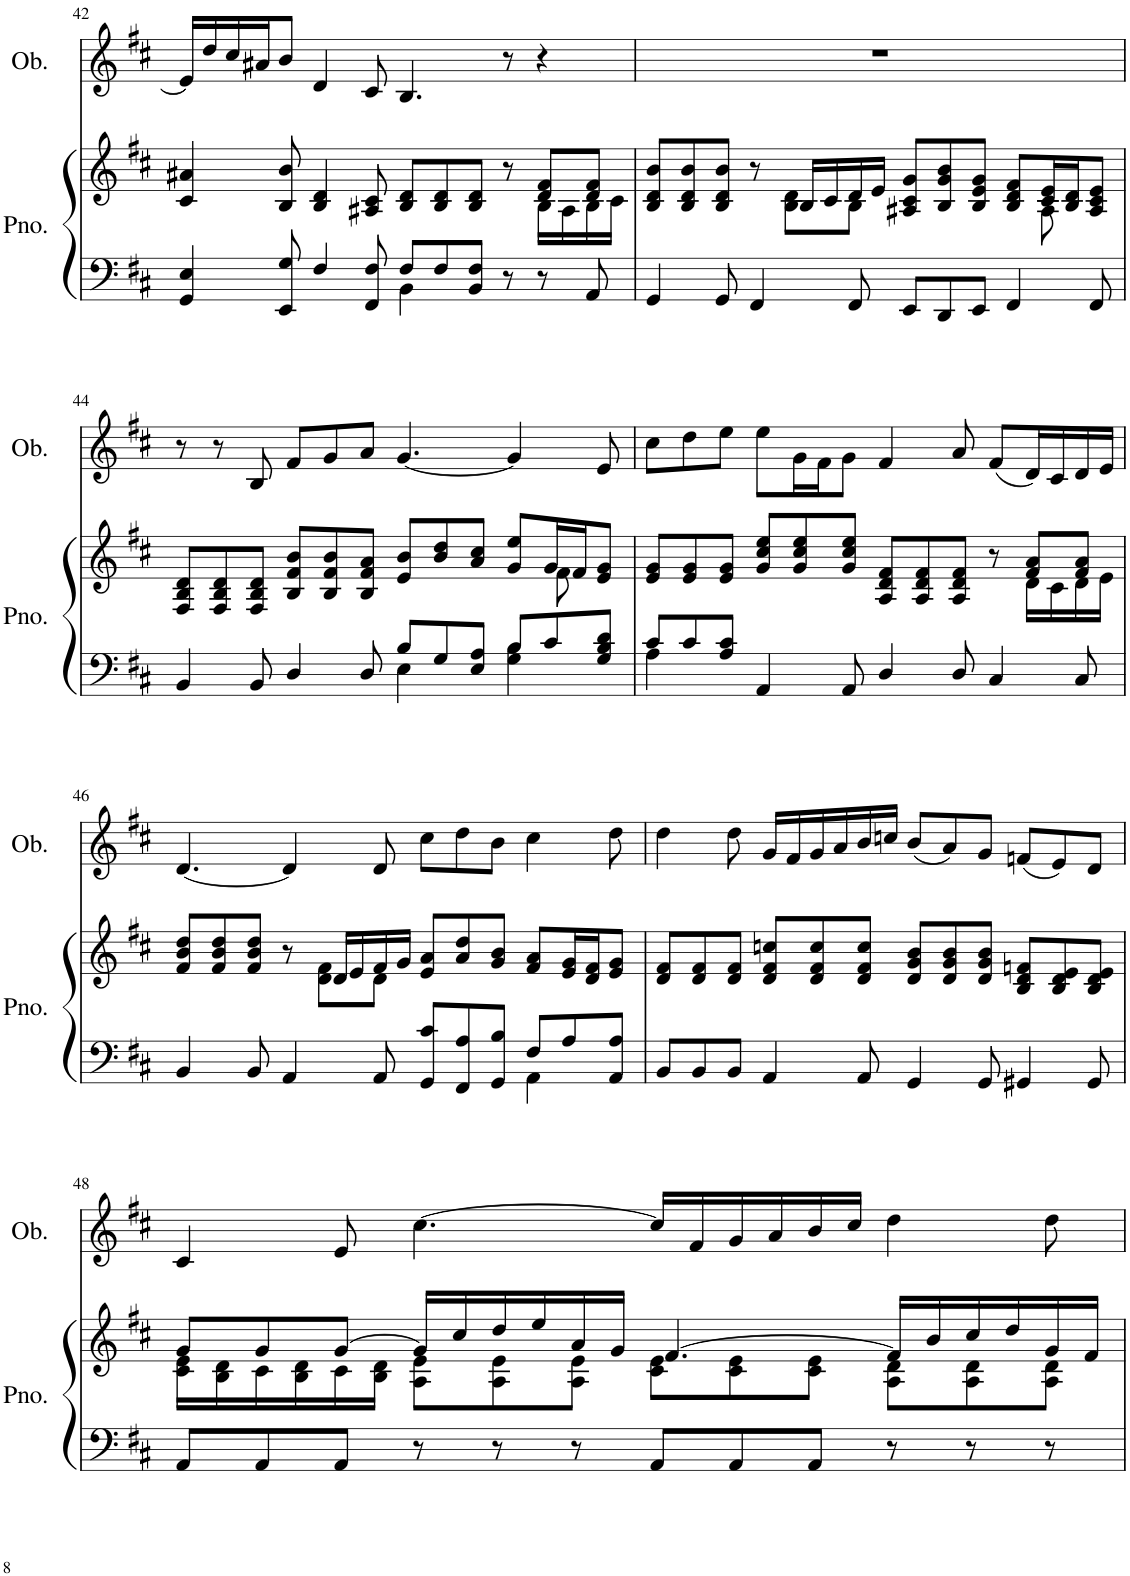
**kern	**kern	**kern
*part2	*part2	*part1
*staff3	*staff2	*staff1
*I"Piano	*	*I"Oboe
*I'Pno.	*	*I'Ob.
!!LO:PB:g=z
*clefF4	*clefG2	*clefG2
*k[f#c#]	*k[f#c#]	*k[f#c#]
*M12/8	*M12/8	*M12/8
=42	=42	=42
*^	*^	*
4GG/ 4E/	2.ryy	4c#/ 4a#X/	4ryy	16e/LL]
.	.	.	.	16dd/
.	.	.	.	16cc#/
.	.	.	.	16a#X/J
*	*	*v	*v	*
8EE/ 8G/	.	8B/ 8b/	8b/J
4F#/	.	4B/ 4d/	4d/
8FF#/ 8F#/	.	8A#X/ 8c#/	8c#/
8F#/L	4BB\	8B/ 8d/L	4.B/
8F#/	.	8B/ 8d/	.
8BB/ 8F#/J	2ryy	8B/ 8d/J	.
8r	.	8r	8r
*	*	*^	*
8r	.	16B\LL	8d/ 8f#/L	4r
.	.	16A#\	.	.
8AA/	.	16B\	8d/ 8f#/J	.
.	.	16c#\JJ	.	.
*v	*v	*	*	*
=43	=43	=43	=43
4GG/	8B/ 8d/ 8b/L	2ryy	1.r
.	8B/ 8d/ 8b/	.	.
8GG/	8B/ 8d/ 8b/J	.	.
4FF#/	8r	.	.
.	16B/LL	8B\ 8d\L	.
.	16c#/	.	.
8FF#/	16d/	8B\J	.
.	16e/JJ	.	.
8EE/L	8A#X/ 8c#/ 8g/L	2ryy	.
8DD/	8B/ 8g/ 8b/	.	.
8EE/J	8B/ 8e/ 8g/J	.	.
4FF#/	8B/ 8d/ 8f#/L	.	.
.	16c#/ 16e/L	8A#\	.
.	16B/ 16d/J	.	.
8FF#/	8A#/ 8c#/ 8e/J	8ryy	.
!!LO:LB:g=z
=44	=44	=44	=44
*^	*	*	*
4BB/	2.ryy	8F#/ 8B/ 8d/L	4ryy	8r
.	.	8F#/ 8B/ 8d/	.	8r
*	*	*v	*v	*
8BB/	.	8F#/ 8B/ 8d/J	8B/
4D/	.	8B/ 8f#/ 8b/L	8f#/L
.	.	8B/ 8f#/ 8b/	8g/
8D/	.	8B/ 8f#/ 8a/J	8a/J
8B/L	4E\	8e/ 8b/L	[4.g/
8G/	.	8b/ 8dd/	.
8E/ 8A/J	8ryy	8a/ 8cc#/J	.
8B/L	4G\ 4B\	8g/ 8ee/L	4g/]
*	*	*^	*
8c#/	.	16g/L	8f#\	.
.	.	16f#/J	.	.
8G/ 8B/ 8d/J	8ryy	8e/ 8g/J	8ryy	8e/
=45	=45	=45	=45	=45
8c#/L	4A\	8e/ 8g/L	4ryy	8cc#\L
8c#/	.	8e/ 8g/	.	8dd\
*	*	*v	*v	*
8A/ 8c#/J	1ryy	8e/ 8g/J	8ee\J
4AA/	.	8g/ 8cc#/ 8ee/L	8ee\L
.	.	8g/ 8cc#/ 8ee/	16g\L
.	.	.	16f#\J
8AA/	.	8g/ 8cc#/ 8ee/J	8g\J
4D/	.	8A/ 8d/ 8f#/L	4f#/
.	.	8A/ 8d/ 8f#/	.
8D/	.	8A/ 8d/ 8f#/J	8a/
4C#/	.	8r	(8f#/L
*	*	*^	*
.	4ryy	16d\LL	8f#/ 8a/L	16d/L)
.	.	16c#\	.	16c#/
8C#/	.	16d\	8f#/ 8a/J	16d/
.	.	16e\JJ	.	16e/JJ
!!LO:LB:g=z
=46	=46	=46	=46	=46
4BB/	8ryy	8f#/ 8b/ 8dd/L	2ryy	[4.d/
*v	*v	*	*	*
.	8f#/ 8b/ 8dd/	.	.
8BB/	8f#/ 8b/ 8dd/J	.	.
4AA/	8r	.	4d/]
.	16d/LL	8d\ 8f#\L	.
.	16e/	.	.
8AA/	16f#/	8d\J	8d/
.	16g/JJ	.	.
8GG/ 8c#/L	8e/ 8a/L	2.ryy	8cc#\L
8FF#/ 8A/	8a/ 8dd/	.	8dd\
8GG/ 8B/J	8g/ 8b/J	.	8b\J
*^	*	*	*
8F#/L	4AA\	8f#/ 8a/L	.	4cc#\
8A/	.	16e/ 16g/L	.	.
.	.	16d/ 16f#/J	.	.
8AA/ 8A/J	8ryy	8e/ 8g/J	.	8dd\
*v	*v	*	*	*
*	*v	*v	*
=47	=47	=47
8BB/L	8d/ 8f#/L	4dd\
8BB/	8d/ 8f#/	.
8BB/J	8d/ 8f#/J	8dd\
4AA/	8d/ 8f#/ 8ccn/L	16g/LL
.	.	16f#/
.	8d/ 8f#/ 8cc/	16g/
.	.	16a/
8AA/	8d/ 8f#/ 8cc/J	16b/
.	.	16ccn/JJ
4GG/	8d/ 8g/ 8b/L	(8b/L
.	8d/ 8g/ 8b/	8a/)
8GG/	8d/ 8g/ 8b/J	8g/J
4GG#X/	8B/ 8d/ 8fn/L	(8fn/L
.	8B/ 8d/ 8e/	8e/)
8GG#/	8B/ 8d/ 8e/J	8d/J
!!LO:LB:g=z
=48	=48	=48
*	*^	*
8AA/L	8g/L	16c#\ 16e\LL	4c#/
.	.	16B\ 16d\	.
8AA/	8g/	16c#\	.
.	.	16B\ 16d\	.
8AA/J	[8g/J	16c#\	8e/
.	.	16B\ 16d\JJ	.
8r	16g/LL]	8A\ 8e\L	[4.cc#\
.	16cc#/	.	.
8r	16dd/	8A\ 8e\	.
.	16ee/	.	.
8r	16a/	8A\ 8e\J	.
.	16g/JJ	.	.
8AA/L	[4.f#/	8c#\ 8e\L	16cc#/LL]
.	.	.	16f#/
8AA/	.	8c#\ 8e\	16g/
.	.	.	16a/
8AA/J	.	8c#\ 8e\J	16b/
.	.	.	16cc#/JJ
8r	16f#/LL]	8A\ 8d\L	4dd\
.	16b/	.	.
8r	16cc#/	8A\ 8d\	.
.	16dd/	.	.
8r	16g/	8A\ 8d\J	8dd\
.	16f#/JJ	.	.
*	*v	*v	*
=	=	=
*-	*-	*-
